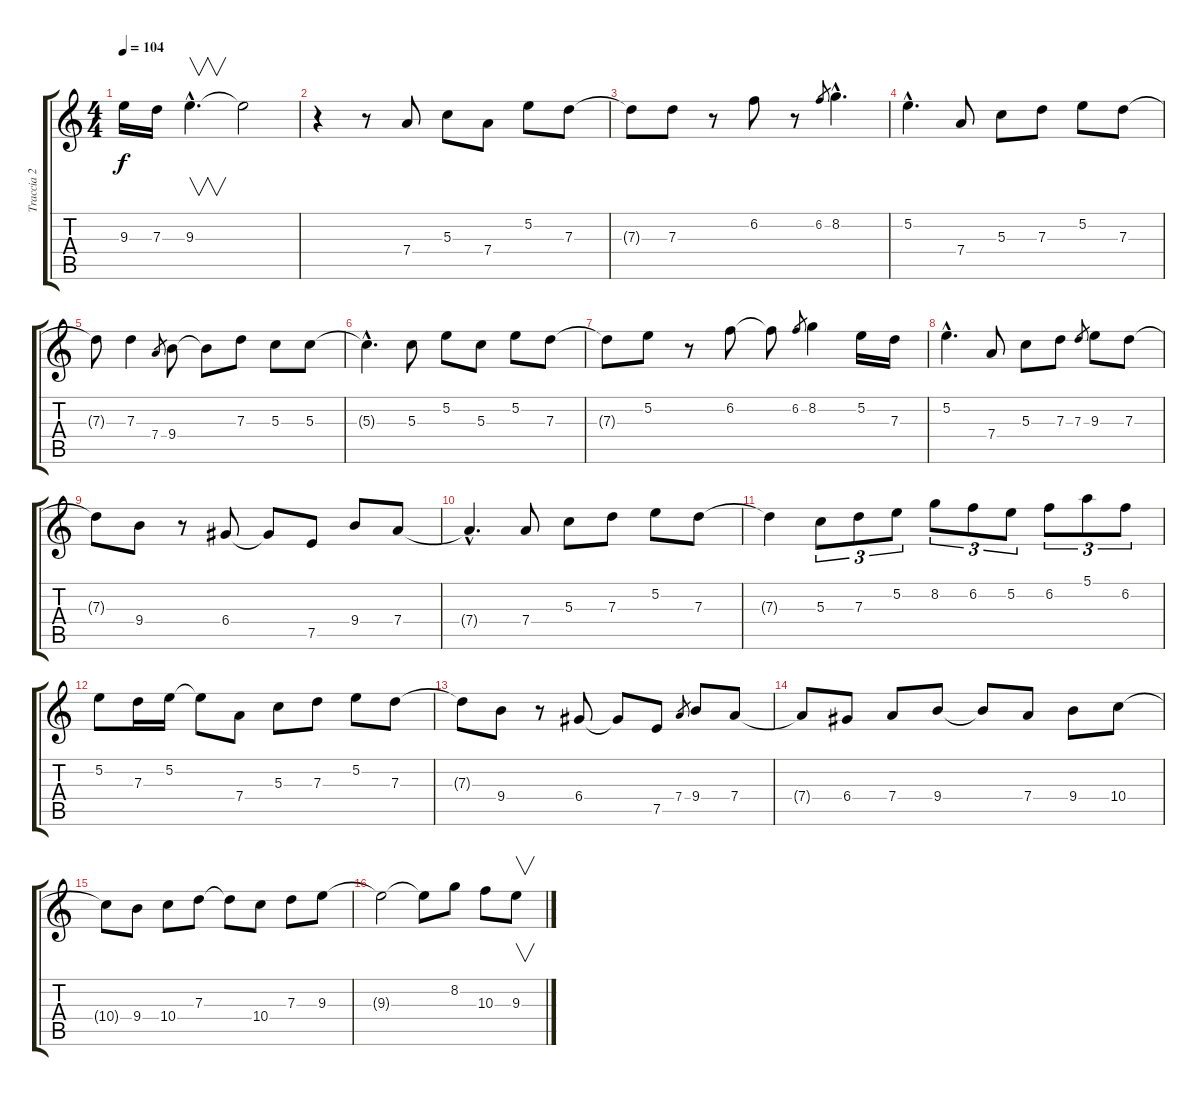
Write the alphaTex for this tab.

\track ("Traccia 2" "Traccia 2") {instrument distortionguitar}
\staff {score tabs}
\tuning (E4 B3 G3 D3 A2 E2) {hide}
\ts (4 4)
\tempo 104
\clef g2
\ks c
9.3.16{dy f} 7.3.16 9.3{hac}.4{v d} 9.3{t}.2 |
r.4 r.8 7.4.8 5.3.8 7.4.8 5.2.8 7.3.8 |
7.3{t}.8 7.3.8 r.8 6.2.8 r.8 6.2.8{gr} 8.2{hac}.4{d} |
5.2{hac}.4{d} 7.4.8 5.3.8 7.3.8 5.2.8 7.3.8 |
7.3{t}.8 7.3.4 7.4.8{gr} 9.4.8 9.4{t}.8 7.3.8 5.3.8 5.3.8 |
5.3{hac t}.4{d} 5.3.8 5.2.8 5.3.8 5.2.8 7.3.8 |
7.3{t}.8 5.2.8 r.8 6.2.8 6.2{t}.8 6.2.8{gr} 8.2.4 5.2.16 7.3.16 |
5.2{hac}.4{d} 7.4.8 5.3.8 7.3.8 7.3.8{gr} 9.3.8 7.3.8 |
7.3{t}.8 9.4.8 r.8 6.4.8 6.4{t}.8 7.5.8 9.4.8 7.4.8 |
7.4{hac t}.4{d} 7.4.8 5.3.8 7.3.8 5.2.8 7.3.8 |
7.3{t}.4 5.3.8{tu (3 2)} 7.3.8{tu (3 2)} 5.2.8{tu (3 2)} 8.2.8{tu (3 2)} 6.2.8{tu (3 2)} 5.2.8{tu (3 2)} 6.2.8{tu (3 2)} 5.1.8{tu (3 2)} 6.2.8{tu (3 2)} |
5.2.8 7.3.16 5.2.16 5.2{t}.8 7.4.8 5.3.8 7.3.8 5.2.8 7.3.8 |
7.3{t}.8 9.4.8 r.8 6.4.8 6.4{t}.8 7.5.8 7.4.8{gr} 9.4.8 7.4.8 |
7.4{t}.8 6.4.8 7.4.8 9.4.8 9.4{t}.8 7.4.8 9.4.8 10.4.8 |
10.4{t}.8 9.4.8 10.4.8 7.3.8 7.3{t}.8 10.4.8 7.3.8 9.3.8 |
9.3{t}.2 9.3{t}.8 8.2.8 10.3.8 9.3.8{v}
